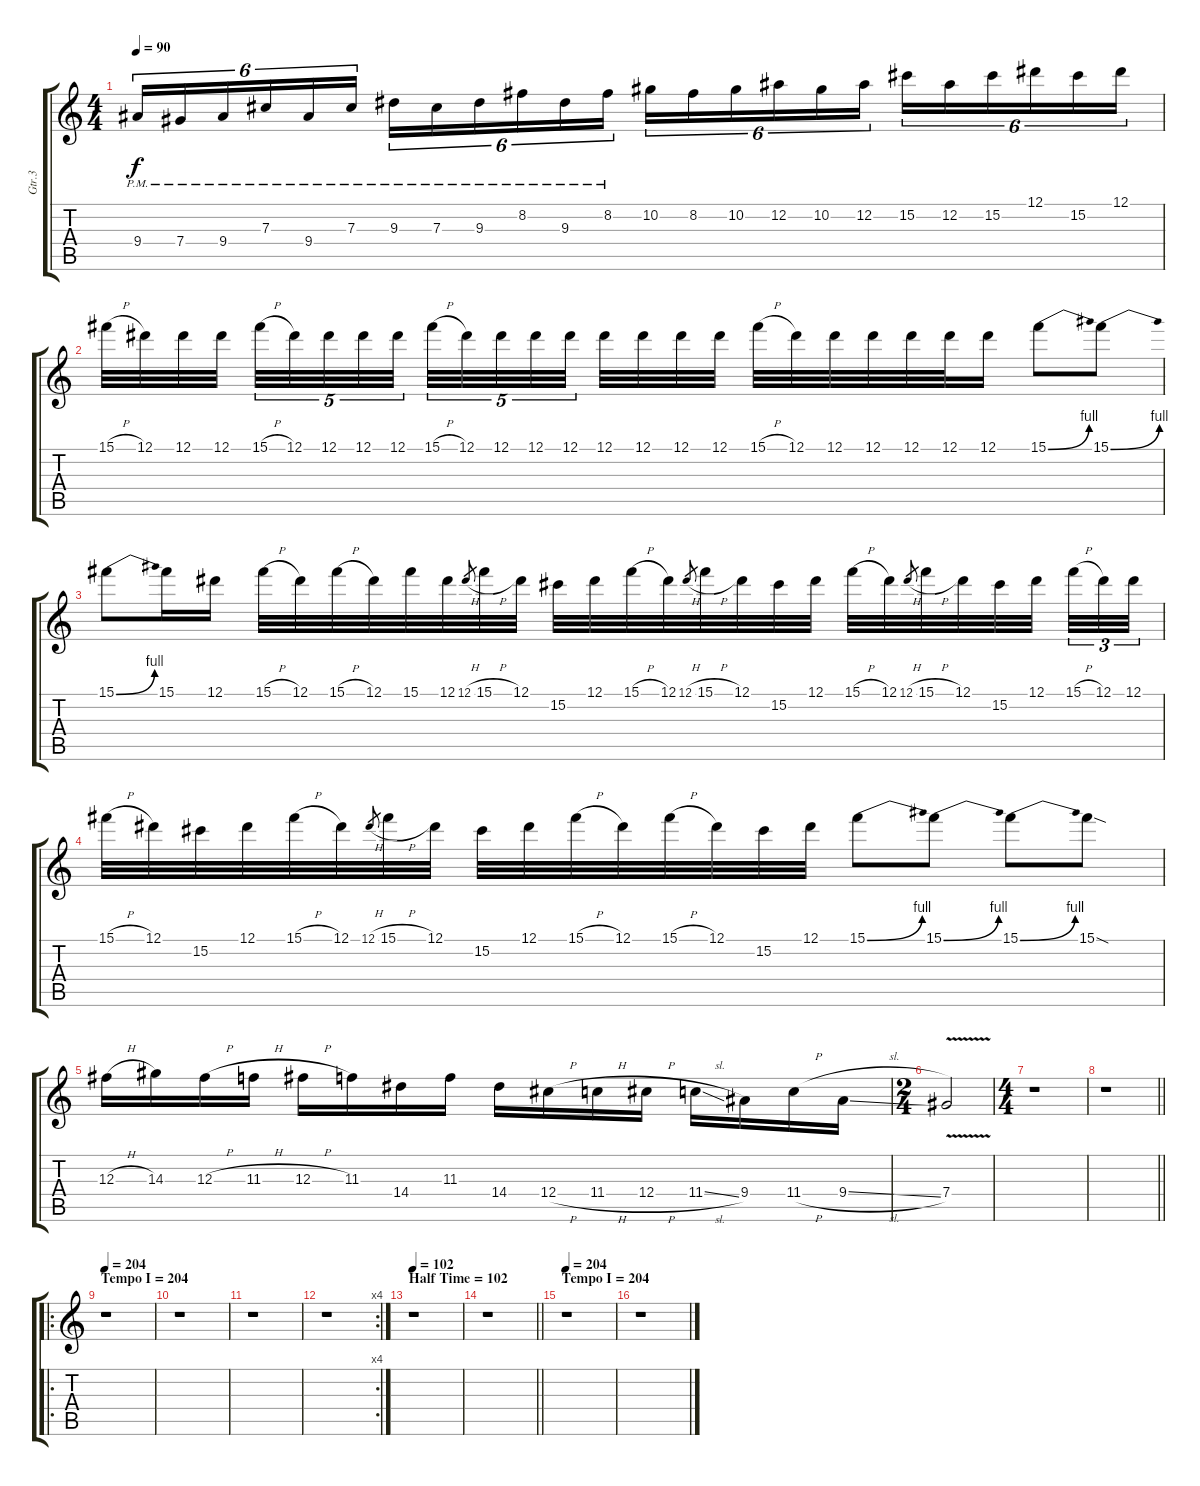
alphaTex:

\track ("Gtr.3" "Gtr.3") {instrument distortionguitar}
\staff {score tabs}
\tuning (Eb4 Bb3 Gb3 Db3 Ab2 Eb2) {hide}
\ts (4 4)
\tempo 90
\clef g2
\ks c
9.4{pm}.16{tu (6 4) dy f} 7.4{pm}.16{tu (6 4)} 9.4{pm}.16{tu (6 4)} 7.3{pm}.16{tu (6 4)} 9.4{pm}.16{tu (6 4)} 7.3{pm}.16{tu (6 4)} 9.3{pm}.16{tu (6 4)} 7.3{pm}.16{tu (6 4)} 9.3{pm}.16{tu (6 4)} 8.2{pm}.16{tu (6 4)} 9.3{pm}.16{tu (6 4)} 8.2{pm}.16{tu (6 4)} 10.2.16{tu (6 4)} 8.2.16{tu (6 4)} 10.2.16{tu (6 4)} 12.2.16{tu (6 4)} 10.2.16{tu (6 4)} 12.2.16{tu (6 4)} 15.2.16{tu (6 4)} 12.2.16{tu (6 4)} 15.2.16{tu (6 4)} 12.1.16{tu (6 4)} 15.2.16{tu (6 4)} 12.1.16{tu (6 4)} |
15.1{h}.32 12.1.32 12.1.32 12.1.32 15.1{h}.32{tu (5 4)} 12.1.32{tu (5 4)} 12.1.32{tu (5 4)} 12.1.32{tu (5 4)} 12.1.32{tu (5 4)} 15.1{h}.32{tu (5 4)} 12.1.32{tu (5 4)} 12.1.32{tu (5 4)} 12.1.32{tu (5 4)} 12.1.32{tu (5 4)} 12.1.32 12.1.32 12.1.32 12.1.32 15.1{h}.32 12.1.32 12.1.32 12.1.32 12.1.32 12.1.32 12.1.16 15.1{be (bend 0 0 60 4)}.8 15.1{be (bend 0 0 60 4)}.8 |
15.1{be (bend 0 0 60 4)}.8 15.1.16 12.1.16 15.1{h}.32 12.1.32 15.1{h}.32 12.1.32 15.1.32 12.1.32 12.1{h}.8{gr} 15.1{h}.32 12.1.32 15.2.32 12.1.32 15.1{h}.32 12.1.32 12.1{h}.8{gr} 15.1{h}.32 12.1.32 15.2.32 12.1.32 15.1{h}.32 12.1.32 12.1{h}.8{gr} 15.1{h}.32 12.1.32 15.2.32 12.1.32 15.1{h}.32{tu (3 2)} 12.1.32{tu (3 2)} 12.1.32{tu (3 2)} |
15.1{h}.32 12.1.32 15.2.32 12.1.32 15.1{h}.32 12.1.32 12.1{h}.8{gr} 15.1{h}.32 12.1.32 15.2.32 12.1.32 15.1{h}.32 12.1.32 15.1{h}.32 12.1.32 15.2.32 12.1.32 15.1{be (bend 0 0 60 4)}.8 15.1{be (bend 0 0 60 4)}.8 15.1{be (bend 0 0 60 4)}.8 15.1{sod}.8 |
12.3{h}.16 14.3.16 12.3{h}.16 11.3{h}.16 12.3{h}.16 11.3.16 14.4.16 11.3.16 14.4.16 12.4{h}.16 11.4{h}.16 12.4{h}.16 11.4{sl}.16 9.4.16 11.4{h}.16 9.4{sl}.16 |
\ts (2 4)
7.4{v}.2 |
\ts (4 4)
r.1{balance 8} |
\barLineRight lightlight
r.1 |
\ro
\section ("" "Tempo I = 204")
\tempo 204
r.1 |
r.1 |
r.1 |
\rc 4
r.1 |
\section ("" "Half Time = 102")
\tempo 102
r.1 |
\barLineRight lightlight
r.1 |
\section ("" "Tempo I = 204")
\tempo 204
r.1 |
r.1
